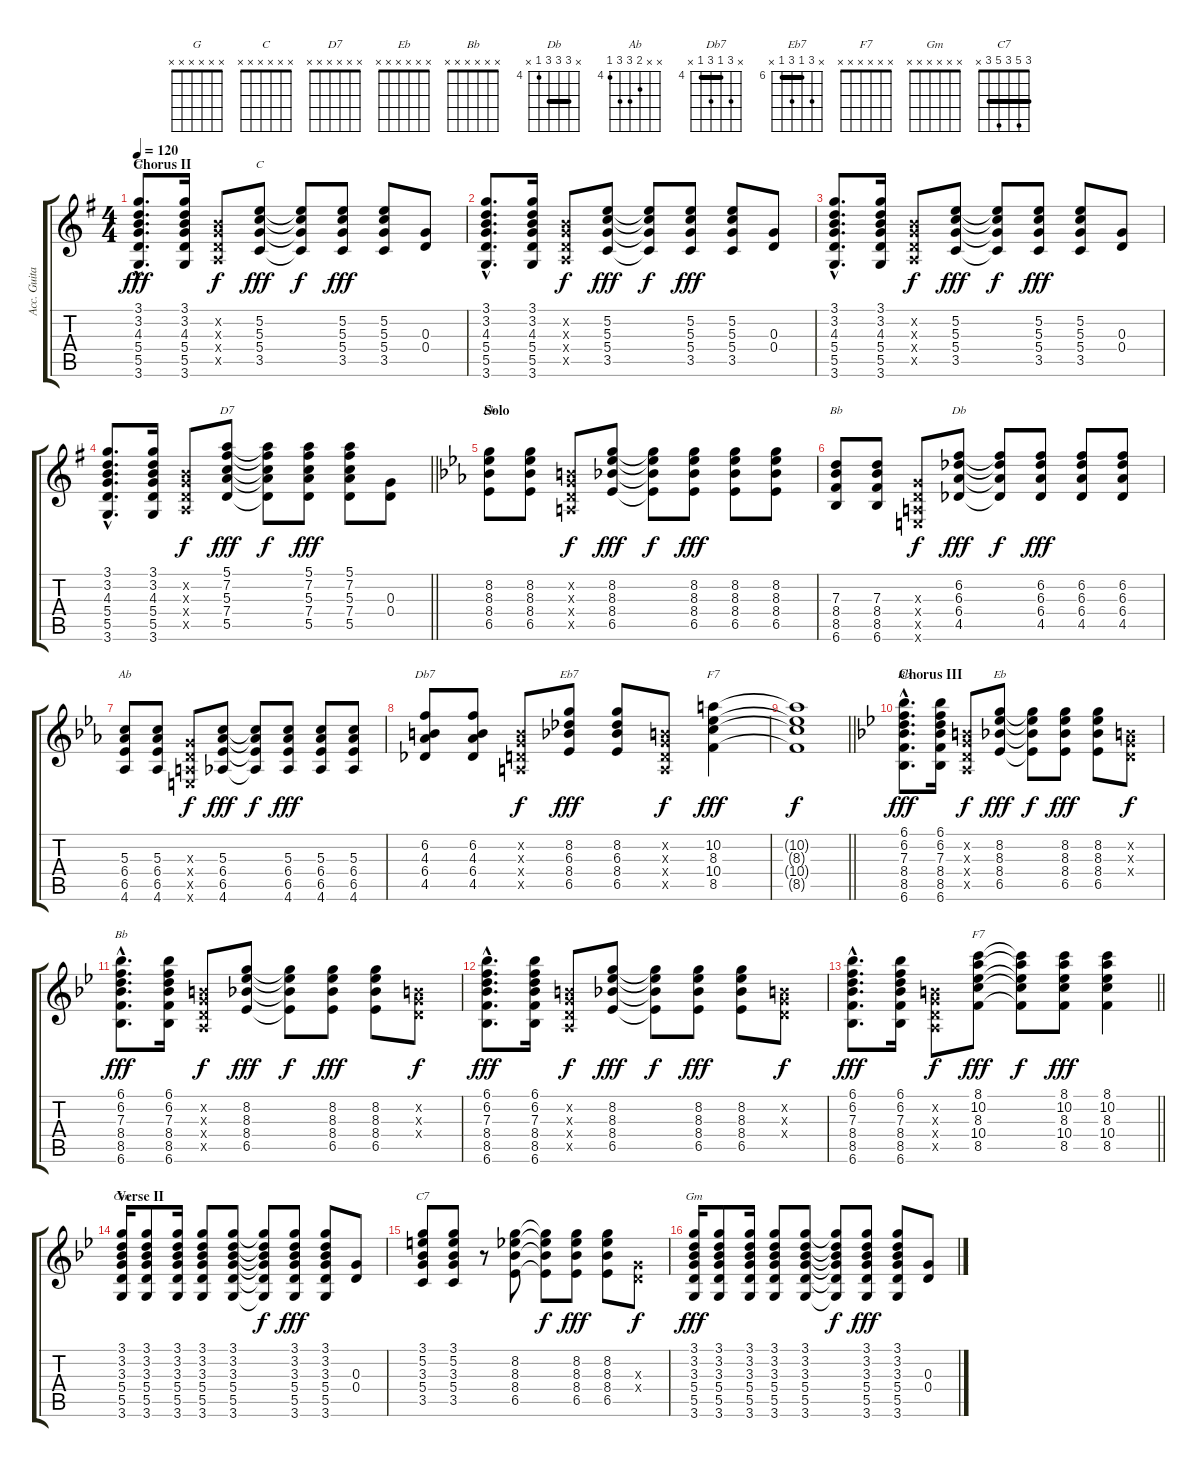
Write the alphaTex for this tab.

\track ("Acc. Guitar 1" "Acc. Guita") {instrument acousticguitarsteel}
\staff {score tabs}
\tuning (E4 B3 G3 D3 A2 E2) {hide}
\chord ("G" x x x x x x)
\chord ("C" x x x x x x)
\chord ("D7" x x x x x x)
\chord ("Eb" x 8 8 8 6 x) {firstfret 6 barre 8}
\chord ("Bb" x x 7 8 8 6) {firstfret 6}
\chord ("Db" x 6 6 6 4 x) {firstfret 4 barre 6}
\chord ("Ab" x x 5 6 6 4) {firstfret 4}
\chord ("Db7" x 6 4 6 4 x) {firstfret 4 barre 4}
\chord ("Eb7" x 8 6 8 6 x) {firstfret 6 barre 6}
\chord ("F7" x 10 8 10 8 x) {firstfret 8 barre 8}
\chord ("Bb" 6 6 7 8 8 6) {firstfret 6 barre 6}
\chord ("Eb" x x x x x x)
\chord ("Bb" x x x x x x)
\chord ("F7" x x x x x x)
\chord ("Gm" 3 3 3 5 5 3) {barre 3}
\chord ("C7" 3 5 3 5 3 x) {barre 3}
\chord ("Gm" x x x x x x)
\ts (4 4)
\section ("" "Chorus II")
\tempo 120
\clef g2
\ks g
(3.1{hac} 3.2{hac} 4.3{hac} 5.4{hac} 5.5{hac} 3.6{hac}).8{d ch "G" dy fff} (3.1 3.2 4.3 5.4 5.5 3.6).16 (0.2{x} 0.3{x} 0.4{x} 0.5{x}).8{dy f} (5.2 5.3 5.4 3.5).8{ch "C" dy fff} (5.2{t} 5.3{t} 5.4{t} 3.5{t}).8{dy f} (5.2 5.3 5.4 3.5).8{dy fff} (5.2 5.3 5.4 3.5).8 (0.3 0.4).8 |
(3.1{hac} 3.2{hac} 4.3{hac} 5.4{hac} 5.5{hac} 3.6{hac}).8{d} (3.1 3.2 4.3 5.4 5.5 3.6).16 (0.2{x} 0.3{x} 0.4{x} 0.5{x}).8{dy f} (5.2 5.3 5.4 3.5).8{dy fff} (5.2{t} 5.3{t} 5.4{t} 3.5{t}).8{dy f} (5.2 5.3 5.4 3.5).8{dy fff} (5.2 5.3 5.4 3.5).8 (0.3 0.4).8 |
(3.1{hac} 3.2{hac} 4.3{hac} 5.4{hac} 5.5{hac} 3.6{hac}).8{d} (3.1 3.2 4.3 5.4 5.5 3.6).16 (0.2{x} 0.3{x} 0.4{x} 0.5{x}).8{dy f} (5.2 5.3 5.4 3.5).8{dy fff} (5.2{t} 5.3{t} 5.4{t} 3.5{t}).8{dy f} (5.2 5.3 5.4 3.5).8{dy fff} (5.2 5.3 5.4 3.5).8 (0.3 0.4).8 |
\barLineRight lightlight
(3.1{hac} 3.2{hac} 4.3{hac} 5.4{hac} 5.5{hac} 3.6{hac}).8{d} (3.1 3.2 4.3 5.4 5.5 3.6).16 (0.2{x} 0.3{x} 0.4{x} 0.5{x}).8{dy f} (5.1 7.2 5.3 7.4 5.5).8{ch "D7" dy fff} (5.1{t} 7.2{t} 5.3{t} 7.4{t} 5.5{t}).8{dy f} (5.1 7.2 5.3 7.4 5.5).8{dy fff} (5.1 7.2 5.3 7.4 5.5).8 (0.3 0.4).8 |
\section ("" "Solo")
\ks eb
(8.2 8.3 8.4 6.5).8{ch "Eb"} (8.2 8.3 8.4 6.5).8 (0.2{x} 0.3{x} 0.4{x} 0.5{x}).8{dy f} (8.2 8.3 8.4 6.5).8{dy fff} (8.2{t} 8.3{t} 8.4{t} 6.5{t}).8{dy f} (8.2 8.3 8.4 6.5).8{dy fff} (8.2 8.3 8.4 6.5).8 (8.2 8.3 8.4 6.5).8 |
(7.3 8.4 8.5 6.6).8{ch "Bb"} (7.3 8.4 8.5 6.6).8 (0.3{x} 0.4{x} 0.5{x} 0.6{x}).8{dy f} (6.2 6.3 6.4 4.5).8{ch "Db" dy fff} (6.2{t} 6.3{t} 6.4{t} 4.5{t}).8{dy f} (6.2 6.3 6.4 4.5).8{dy fff} (6.2 6.3 6.4 4.5).8 (6.2 6.3 6.4 4.5).8 |
(5.3 6.4 6.5 4.6).8{ch "Ab"} (5.3 6.4 6.5 4.6).8 (0.3{x} 0.4{x} 0.5{x} 0.6{x}).8{dy f} (5.3 6.4 6.5 4.6).8{dy fff} (5.3{t} 6.4{t} 6.5{t} 4.6{t}).8{dy f} (5.3 6.4 6.5 4.6).8{dy fff} (5.3 6.4 6.5 4.6).8 (5.3 6.4 6.5 4.6).8 |
(6.2 4.3 6.4 4.5).8{ch "Db7"} (6.2 4.3 6.4 4.5).8 (0.2{x} 0.3{x} 0.4{x} 0.5{x}).8{dy f} (8.2 6.3 8.4 6.5).8{ch "Eb7" dy fff} (8.2 6.3 8.4 6.5).8 (0.2{x} 0.3{x} 0.4{x} 0.5{x}).8{dy f} (10.2 8.3 10.4 8.5).4{ch "F7" dy fff} |
\barLineRight lightlight
(10.2{t} 8.3{t} 10.4{t} 8.5{t}).1{dy f} |
\section ("" "Chorus III")
\ks bb
(6.1{hac} 6.2{hac} 7.3{hac} 8.4{hac} 8.5{hac} 6.6{hac}).8{d ch "Bb" dy fff} (6.1 6.2 7.3 8.4 8.5 6.6).16 (0.2{x} 0.3{x} 0.4{x} 0.5{x}).8{dy f} (8.2 8.3 8.4 6.5).8{ch "Eb" dy fff} (8.2{t} 8.3{t} 8.4{t} 6.5{t}).8{dy f} (8.2 8.3 8.4 6.5).8{dy fff} (8.2 8.3 8.4 6.5).8 (0.2{x} 0.3{x} 0.4{x}).8{dy f} |
(6.1{hac} 6.2{hac} 7.3{hac} 8.4{hac} 8.5{hac} 6.6{hac}).8{d ch "Bb" dy fff} (6.1 6.2 7.3 8.4 8.5 6.6).16 (0.2{x} 0.3{x} 0.4{x} 0.5{x}).8{dy f} (8.2 8.3 8.4 6.5).8{dy fff} (8.2{t} 8.3{t} 8.4{t} 6.5{t}).8{dy f} (8.2 8.3 8.4 6.5).8{dy fff} (8.2 8.3 8.4 6.5).8 (0.2{x} 0.3{x} 0.4{x}).8{dy f} |
(6.1{hac} 6.2{hac} 7.3{hac} 8.4{hac} 8.5{hac} 6.6{hac}).8{d dy fff} (6.1 6.2 7.3 8.4 8.5 6.6).16 (0.2{x} 0.3{x} 0.4{x} 0.5{x}).8{dy f} (8.2 8.3 8.4 6.5).8{dy fff} (8.2{t} 8.3{t} 8.4{t} 6.5{t}).8{dy f} (8.2 8.3 8.4 6.5).8{dy fff} (8.2 8.3 8.4 6.5).8 (0.2{x} 0.3{x} 0.4{x}).8{dy f} |
\barLineRight lightlight
(6.1{hac} 6.2{hac} 7.3{hac} 8.4{hac} 8.5{hac} 6.6{hac}).8{d dy fff} (6.1 6.2 7.3 8.4 8.5 6.6).16 (0.2{x} 0.3{x} 0.4{x} 0.5{x}).8{dy f} (8.1 10.2 8.3 10.4 8.5).8{ch "F7" dy fff} (8.1{t} 10.2{t} 8.3{t} 10.4{t} 8.5{t}).8{dy f} (8.1 10.2 8.3 10.4 8.5).8{dy fff} (8.1 10.2 8.3 10.4 8.5).4 |
\section ("" "Verse II")
(3.1 3.2 3.3 5.4 5.5 3.6).16{ch "Gm"} (3.1 3.2 3.3 5.4 5.5 3.6).8 (3.1 3.2 3.3 5.4 5.5 3.6).16 (3.1 3.2 3.3 5.4 5.5 3.6).8 (3.1 3.2 3.3 5.4 5.5 3.6).8 (3.1{t} 3.2{t} 3.3{t} 5.4{t} 5.5{t} 3.6{t}).8{dy f} (3.1 3.2 3.3 5.4 5.5 3.6).8{dy fff} (3.1 3.2 3.3 5.4 5.5 3.6).8 (0.3 0.4).8 |
(3.1 5.2 3.3 5.4 3.5).8{ch "C7"} (3.1 5.2 3.3 5.4 3.5).8 r.8 (8.2 8.3 8.4 6.5).8 (8.2{t} 8.3{t} 8.4{t} 6.5{t}).8{dy f} (8.2 8.3 8.4 6.5).8{dy fff} (8.2 8.3 8.4 6.5).8 (0.3{x} 0.4{x}).8{dy f} |
(3.1 3.2 3.3 5.4 5.5 3.6).16{ch "Gm" dy fff} (3.1 3.2 3.3 5.4 5.5 3.6).8 (3.1 3.2 3.3 5.4 5.5 3.6).16 (3.1 3.2 3.3 5.4 5.5 3.6).8 (3.1 3.2 3.3 5.4 5.5 3.6).8 (3.1{t} 3.2{t} 3.3{t} 5.4{t} 5.5{t} 3.6{t}).8{dy f} (3.1 3.2 3.3 5.4 5.5 3.6).8{dy fff} (3.1 3.2 3.3 5.4 5.5 3.6).8 (0.3 0.4).8
